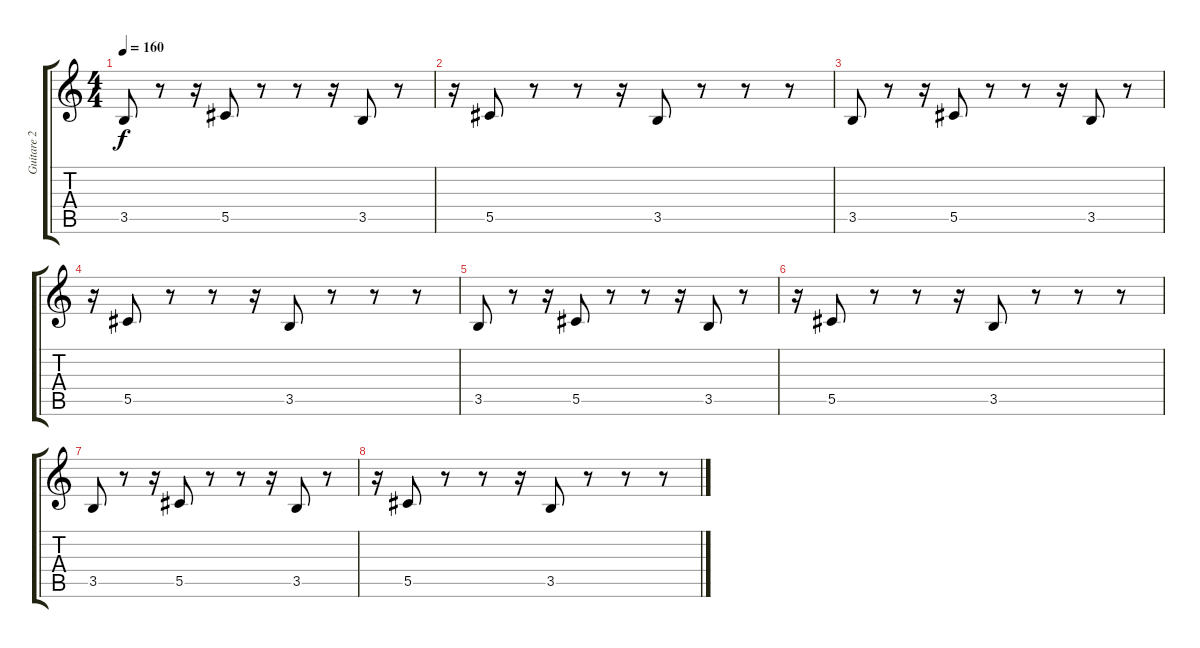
\track ("Guitare 2" "Guitare 2") {instrument distortionguitar}
\staff {score tabs}
\tuning (Eb4 Bb3 Gb3 Db3 Ab2 Db2) {hide}
\ts (4 4)
\tempo 160
\clef g2
\ks c
3.5.8{dy f} r.8 r.16 5.5.8 r.8 r.8 r.16 3.5.8 r.8 |
r.16 5.5.8 r.8 r.8 r.16 3.5.8 r.8 r.8 r.8 |
3.5.8 r.8 r.16 5.5.8 r.8 r.8 r.16 3.5.8 r.8 |
r.16 5.5.8 r.8 r.8 r.16 3.5.8 r.8 r.8 r.8 |
3.5.8 r.8 r.16 5.5.8 r.8 r.8 r.16 3.5.8 r.8 |
r.16 5.5.8 r.8 r.8 r.16 3.5.8 r.8 r.8 r.8 |
3.5.8 r.8 r.16 5.5.8 r.8 r.8 r.16 3.5.8 r.8 |
r.16 5.5.8 r.8 r.8 r.16 3.5.8 r.8 r.8 r.8
